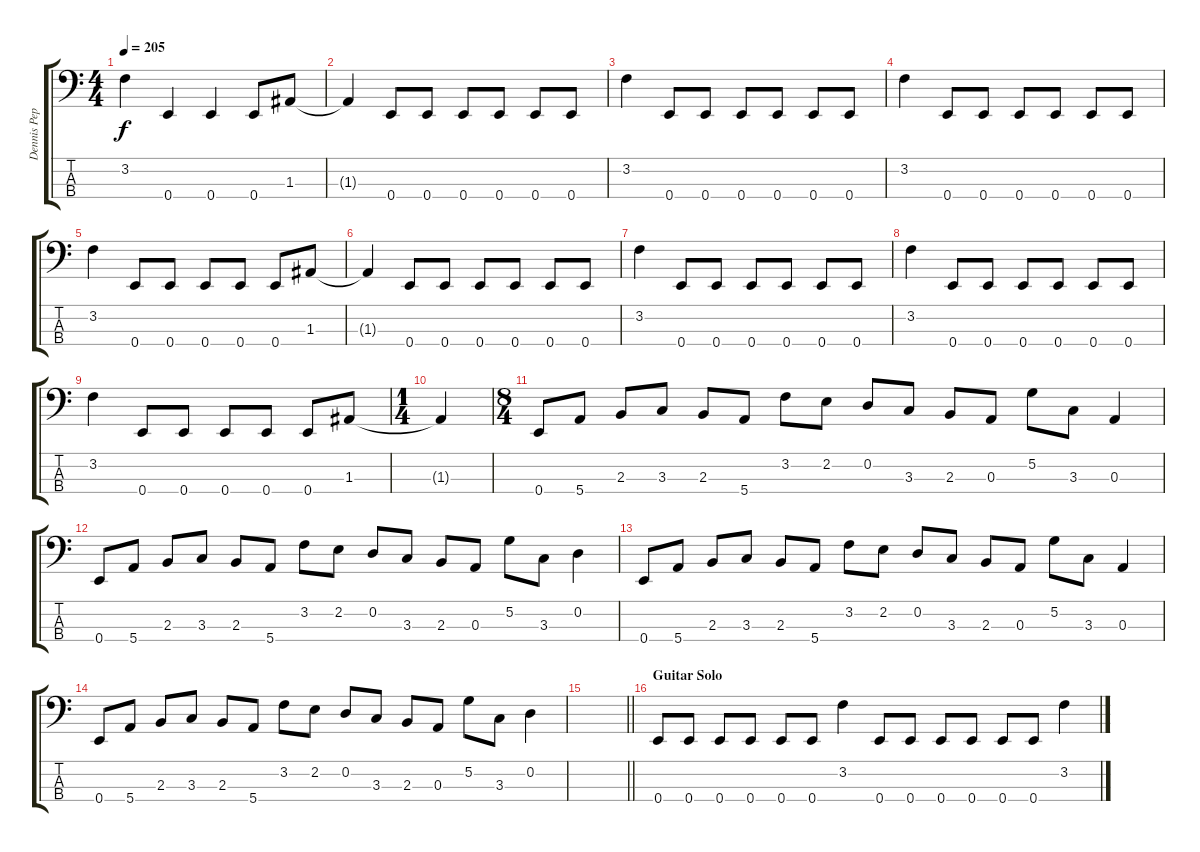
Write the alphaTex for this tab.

\track ("Dennis Pepa - Bass" "Dennis Pep") {instrument electricbasspick}
\staff {score tabs}
\tuning (G2 D2 A1 E1) {hide}
\ts (4 4)
\tempo 205
\clef f4
\ks c
3.2.4{dy f} 0.4.4 0.4.4 0.4.8 1.3.8 |
1.3{t}.4 0.4.8 0.4.8 0.4.8 0.4.8 0.4.8 0.4.8 |
3.2.4 0.4.8 0.4.8 0.4.8 0.4.8 0.4.8 0.4.8 |
3.2.4 0.4.8 0.4.8 0.4.8 0.4.8 0.4.8 0.4.8 |
3.2.4 0.4.8 0.4.8 0.4.8 0.4.8 0.4.8 1.3.8 |
1.3{t}.4 0.4.8 0.4.8 0.4.8 0.4.8 0.4.8 0.4.8 |
3.2.4 0.4.8 0.4.8 0.4.8 0.4.8 0.4.8 0.4.8 |
3.2.4 0.4.8 0.4.8 0.4.8 0.4.8 0.4.8 0.4.8 |
3.2.4 0.4.8 0.4.8 0.4.8 0.4.8 0.4.8 1.3.8 |
\ts (1 4)
1.3{t}.4 |
\ts (8 4)
0.4.8 5.4.8 2.3.8 3.3.8 2.3.8 5.4.8 3.2.8 2.2.8 0.2.8 3.3.8 2.3.8 0.3.8 5.2.8 3.3.8 0.3.4 |
0.4.8 5.4.8 2.3.8 3.3.8 2.3.8 5.4.8 3.2.8 2.2.8 0.2.8 3.3.8 2.3.8 0.3.8 5.2.8 3.3.8 0.2.4 |
0.4.8 5.4.8 2.3.8 3.3.8 2.3.8 5.4.8 3.2.8 2.2.8 0.2.8 3.3.8 2.3.8 0.3.8 5.2.8 3.3.8 0.3.4 |
0.4.8 5.4.8 2.3.8 3.3.8 2.3.8 5.4.8 3.2.8 2.2.8 0.2.8 3.3.8 2.3.8 0.3.8 5.2.8 3.3.8 0.2.4 |
\barLineRight lightlight
|
\section ("" "Guitar Solo")
0.4.8 0.4.8 0.4.8 0.4.8 0.4.8 0.4.8 3.2.4 0.4.8 0.4.8 0.4.8 0.4.8 0.4.8 0.4.8 3.2.4
